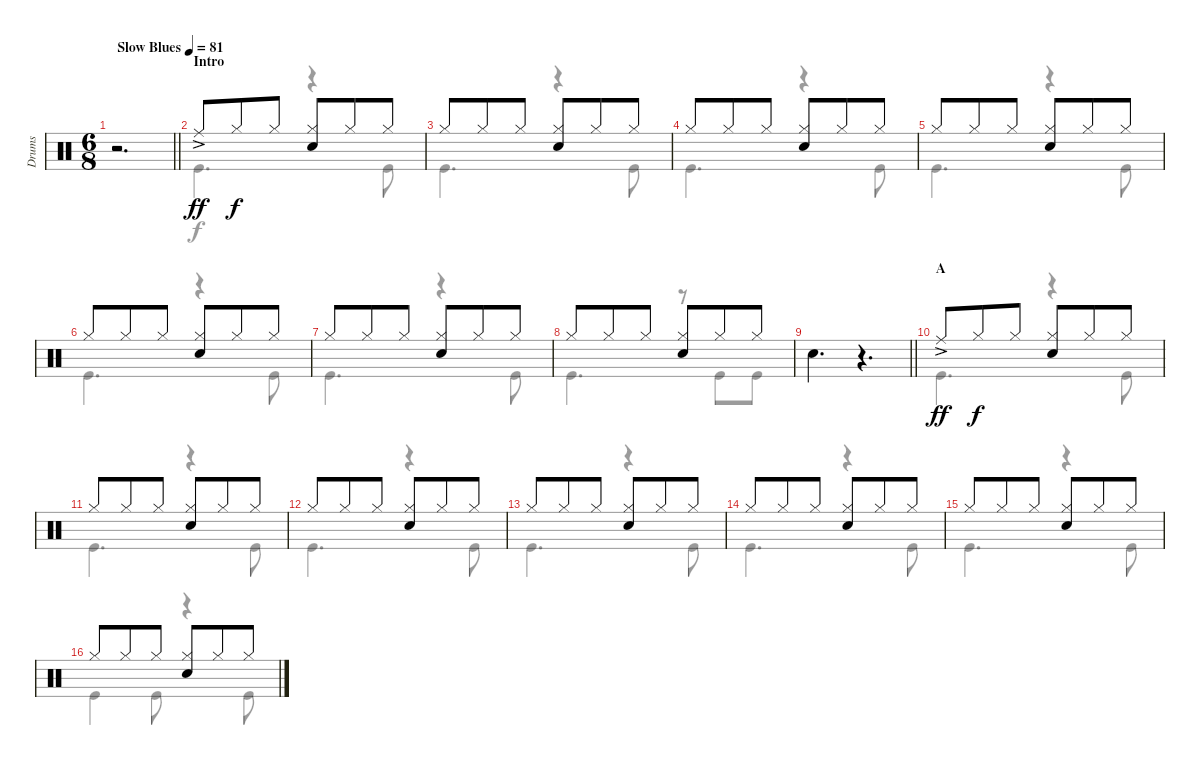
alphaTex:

\track ("Drums" "Drums") {instrument percussion}
\staff {score}
\articulation defaults
\voice
\ts (6 8)
\tempo (81 "Slow Blues")
\clef neutral
\barLineRight lightlight
\ks c
r.2{d dy ff} |
\section ("" "Intro")
"Ride (middle)"{ac}.8 "Hi-Hat (closed)".8{dy f} "Hi-Hat (closed)".8 ("Hi-Hat (closed)" "Snare (hit) 2").8 "Hi-Hat (closed)".8 "Hi-Hat (closed)".8 |
"Hi-Hat (closed)".8 "Hi-Hat (closed)".8 "Hi-Hat (closed)".8 ("Hi-Hat (closed)" "Snare (hit) 2").8 "Hi-Hat (closed)".8 "Hi-Hat (closed)".8 |
"Hi-Hat (closed)".8 "Hi-Hat (closed)".8 "Hi-Hat (closed)".8 ("Hi-Hat (closed)" "Snare (hit) 2").8 "Hi-Hat (closed)".8 "Hi-Hat (closed)".8 |
"Hi-Hat (closed)".8 "Hi-Hat (closed)".8 "Hi-Hat (closed)".8 ("Hi-Hat (closed)" "Snare (hit) 2").8 "Hi-Hat (closed)".8 "Hi-Hat (closed)".8 |
"Hi-Hat (closed)".8 "Hi-Hat (closed)".8 "Hi-Hat (closed)".8 ("Hi-Hat (closed)" "Snare (hit) 2").8 "Hi-Hat (closed)".8 "Hi-Hat (closed)".8 |
"Hi-Hat (closed)".8 "Hi-Hat (closed)".8 "Hi-Hat (closed)".8 ("Hi-Hat (closed)" "Snare (hit) 2").8 "Hi-Hat (closed)".8 "Hi-Hat (closed)".8 |
"Hi-Hat (closed)".8 "Hi-Hat (closed)".8 "Hi-Hat (closed)".8 ("Hi-Hat (closed)" "Snare (hit) 2").8 "Hi-Hat (closed)".8 "Hi-Hat (closed)".8 |
\barLineRight lightlight "Snare (hit) 2".4{d}
r.4{d} |
\section ("" "A")
"Ride (middle)"{ac}.8{dy ff} "Hi-Hat (closed)".8{dy f} "Hi-Hat (closed)".8 ("Hi-Hat (closed)" "Snare (hit) 2").8 "Hi-Hat (closed)".8 "Hi-Hat (closed)".8 |
"Hi-Hat (closed)".8 "Hi-Hat (closed)".8 "Hi-Hat (closed)".8 ("Hi-Hat (closed)" "Snare (hit) 2").8 "Hi-Hat (closed)".8 "Hi-Hat (closed)".8 |
"Hi-Hat (closed)".8 "Hi-Hat (closed)".8 "Hi-Hat (closed)".8 ("Hi-Hat (closed)" "Snare (hit) 2").8 "Hi-Hat (closed)".8 "Hi-Hat (closed)".8 |
"Hi-Hat (closed)".8 "Hi-Hat (closed)".8 "Hi-Hat (closed)".8 ("Hi-Hat (closed)" "Snare (hit) 2").8 "Hi-Hat (closed)".8 "Hi-Hat (closed)".8 |
"Hi-Hat (closed)".8 "Hi-Hat (closed)".8 "Hi-Hat (closed)".8 ("Hi-Hat (closed)" "Snare (hit) 2").8 "Hi-Hat (closed)".8 "Hi-Hat (closed)".8 |
"Hi-Hat (closed)".8 "Hi-Hat (closed)".8 "Hi-Hat (closed)".8 ("Hi-Hat (closed)" "Snare (hit) 2").8 "Hi-Hat (closed)".8 "Hi-Hat (closed)".8 |
"Hi-Hat (closed)".8 "Hi-Hat (closed)".8 "Hi-Hat (closed)".8 ("Hi-Hat (closed)" "Snare (hit) 2").8 "Hi-Hat (closed)".8 "Hi-Hat (closed)".8
\voice
\clef neutral
\ottava regular
\simile none
\barLineRight lightlight
\ks c
|
"Kick (hit)".4{d} r.4 "Kick (hit)".8 |
"Kick (hit)".4{d} r.4 "Kick (hit)".8 |
"Kick (hit)".4{d} r.4 "Kick (hit)".8 |
"Kick (hit)".4{d} r.4 "Kick (hit)".8 |
"Kick (hit)".4{d} r.4 "Kick (hit)".8 |
"Kick (hit)".4{d} r.4 "Kick (hit)".8 |
"Kick (hit)".4{d} r.8 "Kick (hit)".8 "Kick (hit)".8 |
\barLineRight lightlight
|
"Kick (hit)".4{d} r.4 "Kick (hit)".8 |
"Kick (hit)".4{d} r.4 "Kick (hit)".8 |
"Kick (hit)".4{d} r.4 "Kick (hit)".8 |
"Kick (hit)".4{d} r.4 "Kick (hit)".8 |
"Kick (hit)".4{d} r.4 "Kick (hit)".8 |
"Kick (hit)".4{d} r.4 "Kick (hit)".8 |
"Kick (hit)".4 "Kick (hit)".8 r.4 "Kick (hit)".8
